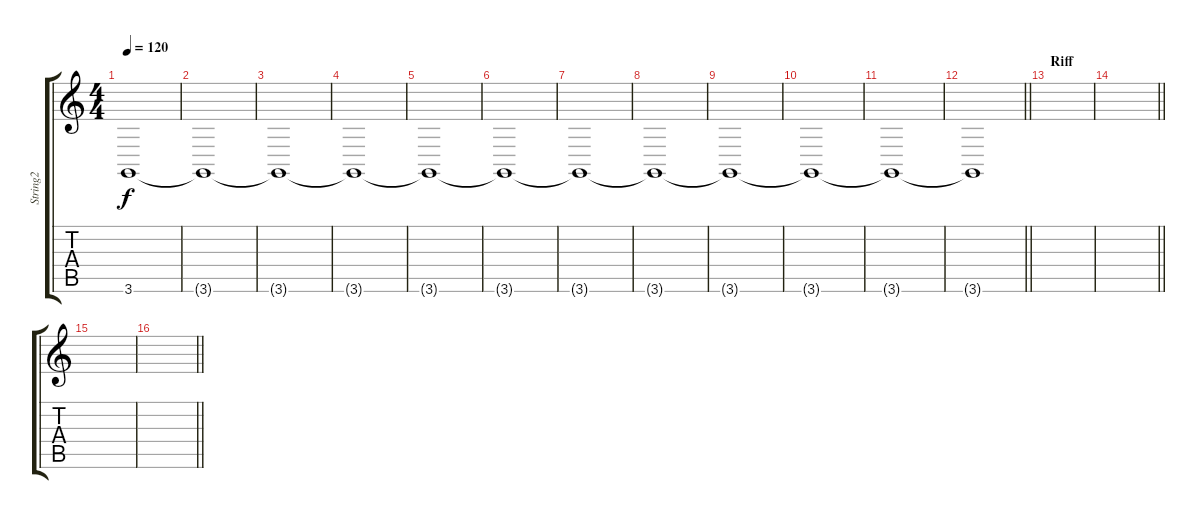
\track ("String2" "String2") {instrument stringensemble2}
\staff {score tabs}
\tuning (E4 B3 G3 D3 A2 E2) {hide}
\ts (4 4)
\tempo 120
\clef g2
\ks c
3.6{t}.1{dy f} |
3.6{t}.1 |
3.6{t}.1 |
3.6{t}.1 |
3.6{t}.1 |
3.6{t}.1 |
3.6{t}.1 |
3.6{t}.1 |
3.6{t}.1 |
3.6{t}.1 |
3.6{t}.1 |
\barLineRight lightlight
3.6{t}.1 |
\section ("" "Riff")
|
\barLineRight lightlight
|
|
\barLineRight lightlight
